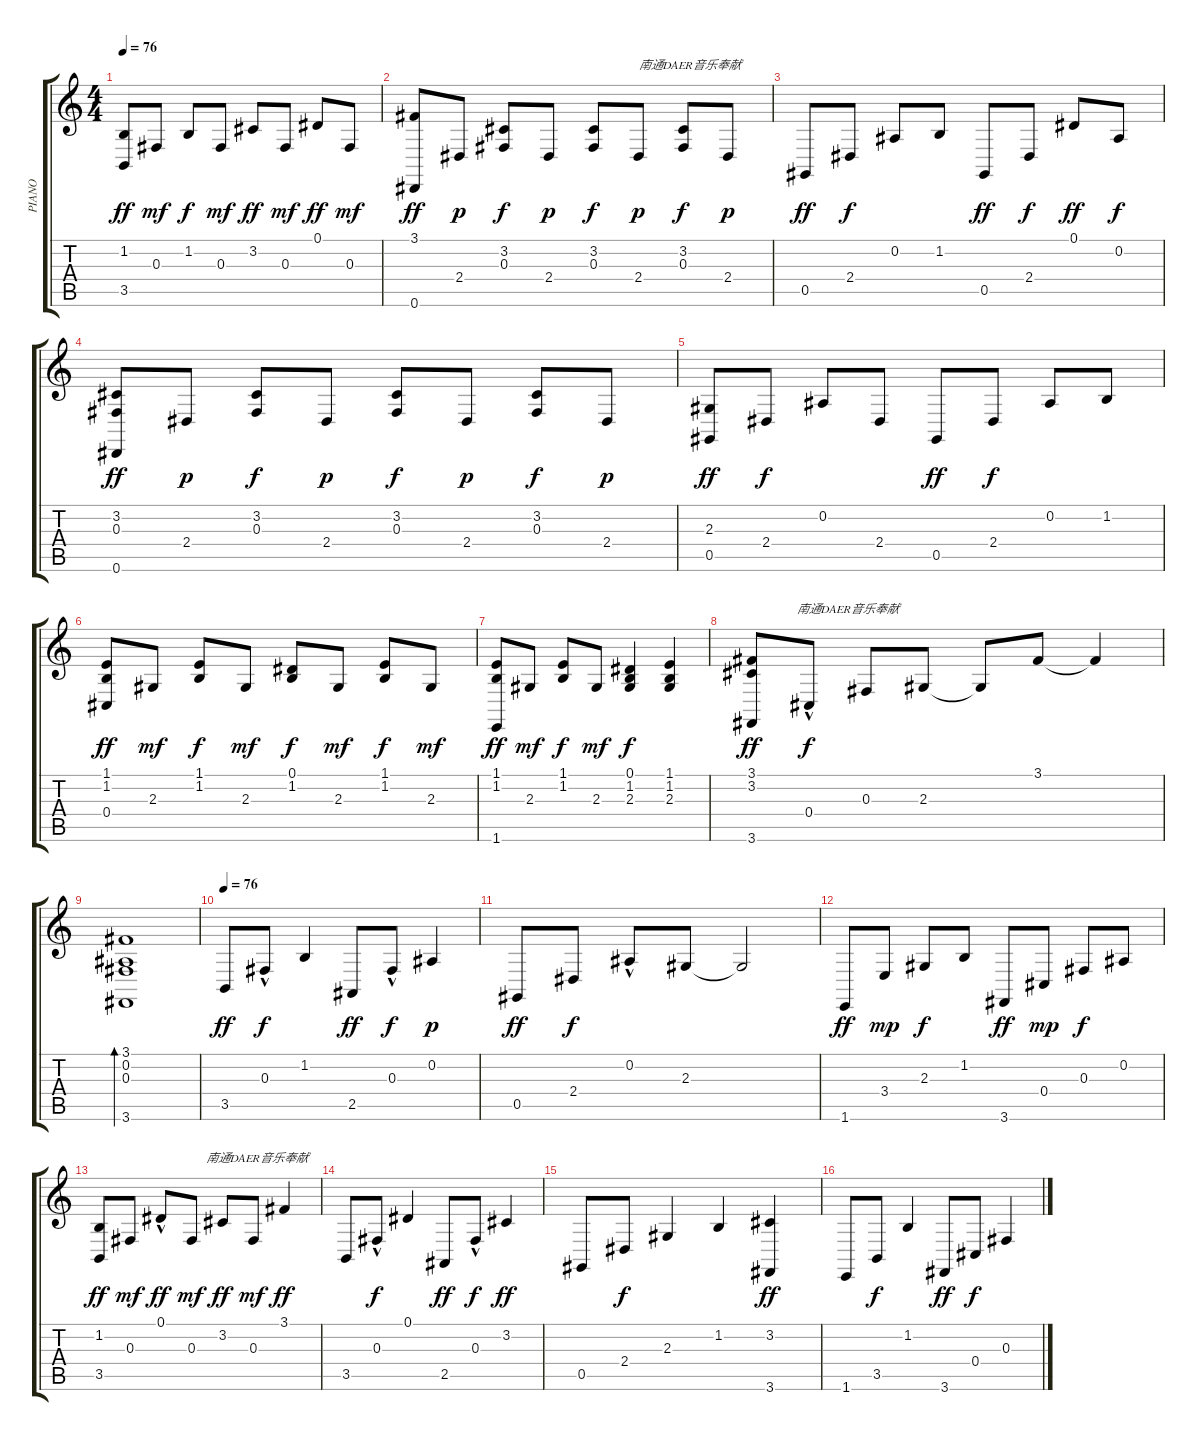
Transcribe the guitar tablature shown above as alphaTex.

\track ("PIANO" "PIANO") {instrument acousticgrandpiano}
\staff {score tabs}
\tuning (Eb4 Bb3 Gb3 Db3 Ab2 Eb2) {hide}
\ts (4 4)
\tempo 76
\clef g2
\ks c
(1.2 3.5).8{dy ff} 0.3.8{dy mf} 1.2.8{dy f} 0.3.8{dy mf} 3.2.8{dy ff} 0.3.8{dy mf} 0.1.8{dy ff} 0.3.8{dy mf} |
(3.1 0.6).8{dy ff} 2.4.8{dy p} (3.2 0.3).8{dy f} 2.4.8{dy p} (3.2 0.3).8{txt "               南通DAER音乐奉献" dy f} 2.4.8{dy p} (3.2 0.3).8{dy f} 2.4.8{dy p} |
0.5.8{dy ff} 2.4.8{dy f} 0.2.8 1.2.8 0.5.8{dy ff} 2.4.8{dy f} 0.1.8{dy ff} 0.2.8{dy f} |
(3.2 0.3 0.6).8{dy ff} 2.4.8{dy p} (3.2 0.3).8{dy f} 2.4.8{dy p} (3.2 0.3).8{dy f} 2.4.8{dy p} (3.2 0.3).8{dy f} 2.4.8{dy p} |
(2.3 0.5).8{dy ff} 2.4.8{dy f} 0.2.8 2.4.8 0.5.8{dy ff} 2.4.8{dy f} 0.2.8 1.2.8 |
(1.1 1.2 0.4).8{dy ff} 2.3.8{dy mf} (1.1 1.2).8{dy f} 2.3.8{dy mf} (0.1 1.2).8{dy f} 2.3.8{dy mf} (1.1 1.2).8{dy f} 2.3.8{dy mf} |
(1.1 1.2 1.6).8{dy ff} 2.3.8{dy mf} (1.1 1.2).8{dy f} 2.3.8{dy mf} (0.1 1.2 2.3).4{dy f} (1.1 1.2 2.3).4 |
(3.1 3.2 3.6).8{txt "               南通DAER音乐奉献" dy ff} 0.4{hac}.8{dy f} 0.3.8 2.3.8 2.3{t}.8 3.1.8 3.1{t}.4 |
(3.1 0.2 0.3 3.6).1{bd 120} |
\tempo 76
3.5.8{dy ff} 0.3{hac}.8{dy f} 1.2.4 2.5.8{dy ff} 0.3{hac}.8{dy f} 0.2.4{dy p} |
0.5.8{dy ff} 2.4.8{dy f} 0.2{hac}.8 2.3.8 2.3{t}.2 |
1.6.8{dy ff} 3.4.8{dy mp} 2.3.8{dy f} 1.2.8 3.6.8{dy ff} 0.4.8{dy mp} 0.3.8{dy f} 0.2.8 |
(1.2 3.5).8{dy ff} 0.3.8{dy mf} 0.1{hac}.8{txt "               南通DAER音乐奉献" dy ff} 0.3.8{dy mf} 3.2.8{dy ff} 0.3.8{dy mf} 3.1.4{dy ff} |
3.5.8 0.3{hac}.8{dy f} 0.1.4 2.5.8{dy ff} 0.3{hac}.8{dy f} 3.2.4{dy ff} |
0.5.8 2.4.8{dy f} 2.3.4 1.2.4 (3.2 3.6).4{dy ff} |
1.6.8 3.5.8{dy f} 1.2.4 3.6.8{dy ff} 0.4.8{dy f} 0.3.4
